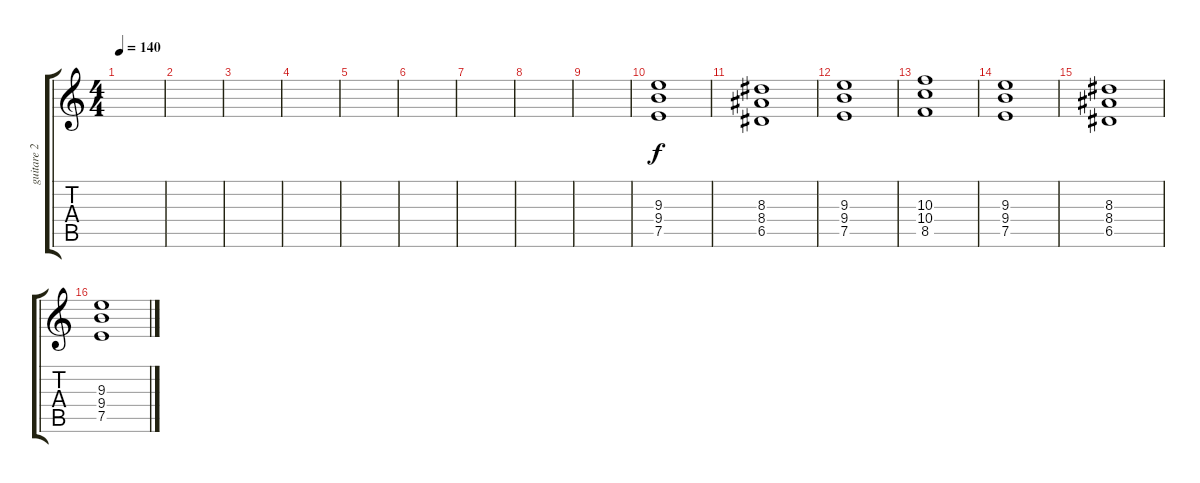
\track ("guitare 2" "guitare 2") {instrument distortionguitar}
\staff {score tabs}
\tuning (E4 B3 G3 D3 A2 E2) {hide}
\ts (4 4)
\tempo 140
\clef g2
\ks c
|
|
|
|
|
|
|
|
|
(9.3 9.4 7.5).1 |
(8.3 8.4 6.5).1 |
(9.3 9.4 7.5).1 |
(10.3 10.4 8.5).1 |
(9.3 9.4 7.5).1 |
(8.3 8.4 6.5).1 |
(9.3 9.4 7.5).1
